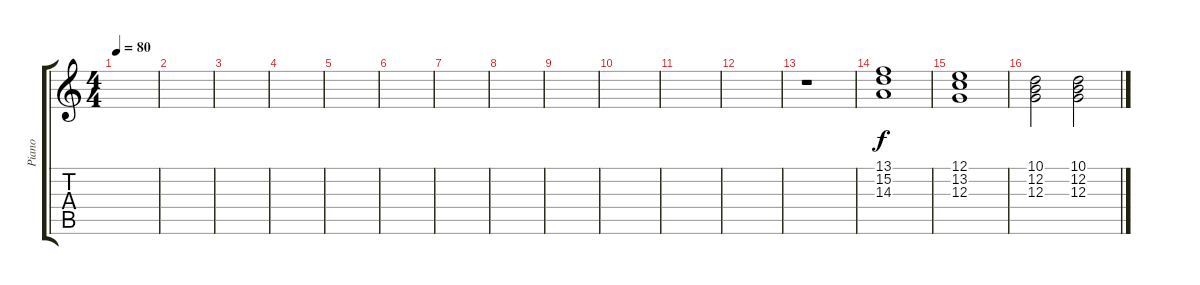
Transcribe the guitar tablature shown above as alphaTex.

\track ("Piano" "Piano") {instrument electricpiano2}
\staff {score tabs}
\tuning (E4 B3 G3 D3 A2 D2) {hide}
\ts (4 4)
\tempo 80
\clef g2
\ks c
|
|
|
|
|
|
|
|
|
|
|
|
r.1 |
(13.1 15.2 14.3).1 |
(12.1 13.2 12.3).1 |
(10.1 12.2 12.3).2 (10.1 12.2 12.3).2
